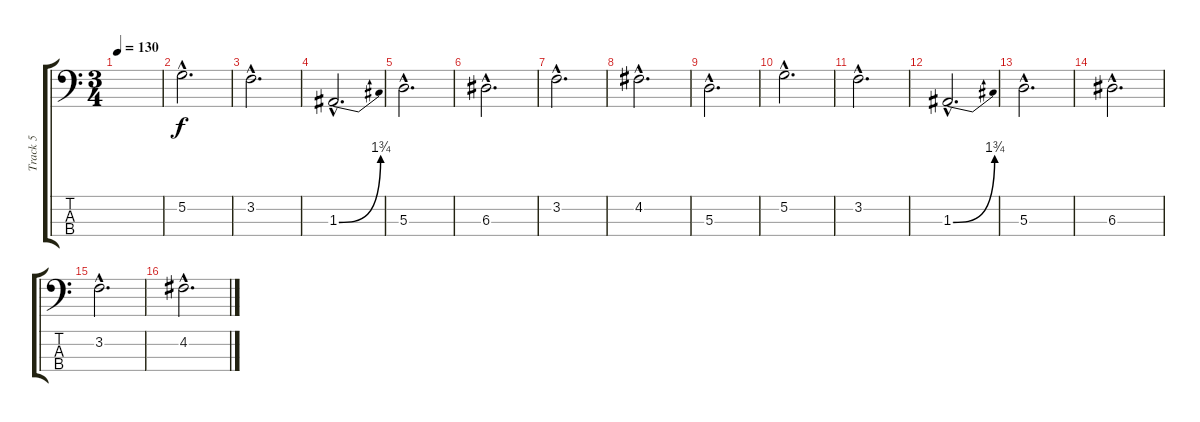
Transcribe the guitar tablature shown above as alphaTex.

\track ("Track 5" "Track 5") {instrument fretlessbass}
\staff {score tabs}
\tuning (G2 D2 A1 E1) {hide}
\ts (3 4)
\tempo 130
\clef f4
\ks c
|
5.2{hac}.2{d} |
3.2{hac}.2{d} |
1.3{be (bend 0 0 60 7) hac}.2{d} |
5.3{hac}.2{d} |
6.3{hac}.2{d} |
3.2{hac}.2{d} |
4.2{hac}.2{d} |
5.3{hac}.2{d} |
5.2{hac}.2{d} |
3.2{hac}.2{d} |
1.3{be (bend 0 0 60 7) hac}.2{d} |
5.3{hac}.2{d} |
6.3{hac}.2{d} |
3.2{hac}.2{d} |
4.2{hac}.2{d}
